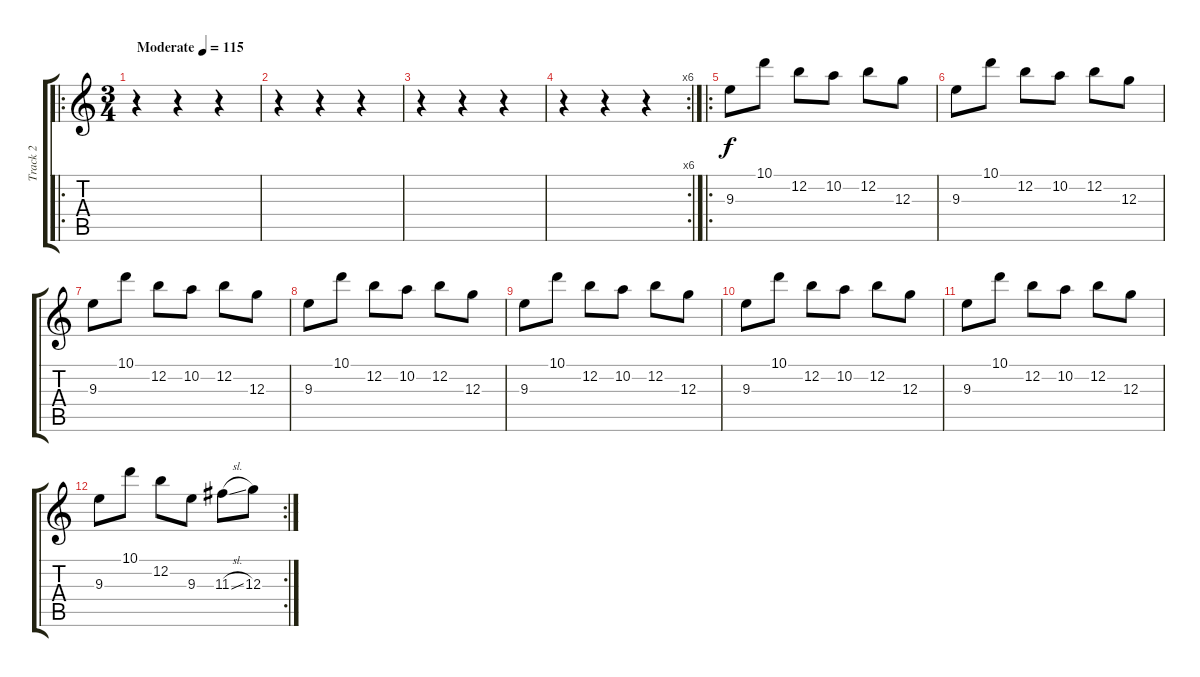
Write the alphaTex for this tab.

\track ("Track 2" "Track 2") {instrument electricguitarclean}
\staff {score tabs}
\tuning (E4 B3 G3 D3 A2 E2) {hide}
\ro
\ts (3 4)
\tempo (115 "Moderate")
\clef g2
\ks c
r.4{dy f instrument electricguitarclean} r.4 r.4 |
r.4 r.4 r.4 |
r.4 r.4 r.4 |
\rc 6
r.4 r.4 r.4 |
\ro
9.3.8 10.1.8 12.2.8 10.2.8 12.2.8 12.3.8 |
9.3.8 10.1.8 12.2.8 10.2.8 12.2.8 12.3.8 |
9.3.8 10.1.8 12.2.8 10.2.8 12.2.8 12.3.8 |
9.3.8 10.1.8 12.2.8 10.2.8 12.2.8 12.3.8 |
9.3.8 10.1.8 12.2.8 10.2.8 12.2.8 12.3.8 |
9.3.8 10.1.8 12.2.8 10.2.8 12.2.8 12.3.8 |
9.3.8 10.1.8 12.2.8 10.2.8 12.2.8 12.3.8 |
\rc 2
9.3.8 10.1.8 12.2.8 9.3.8 11.3{sl}.8 12.3.8
